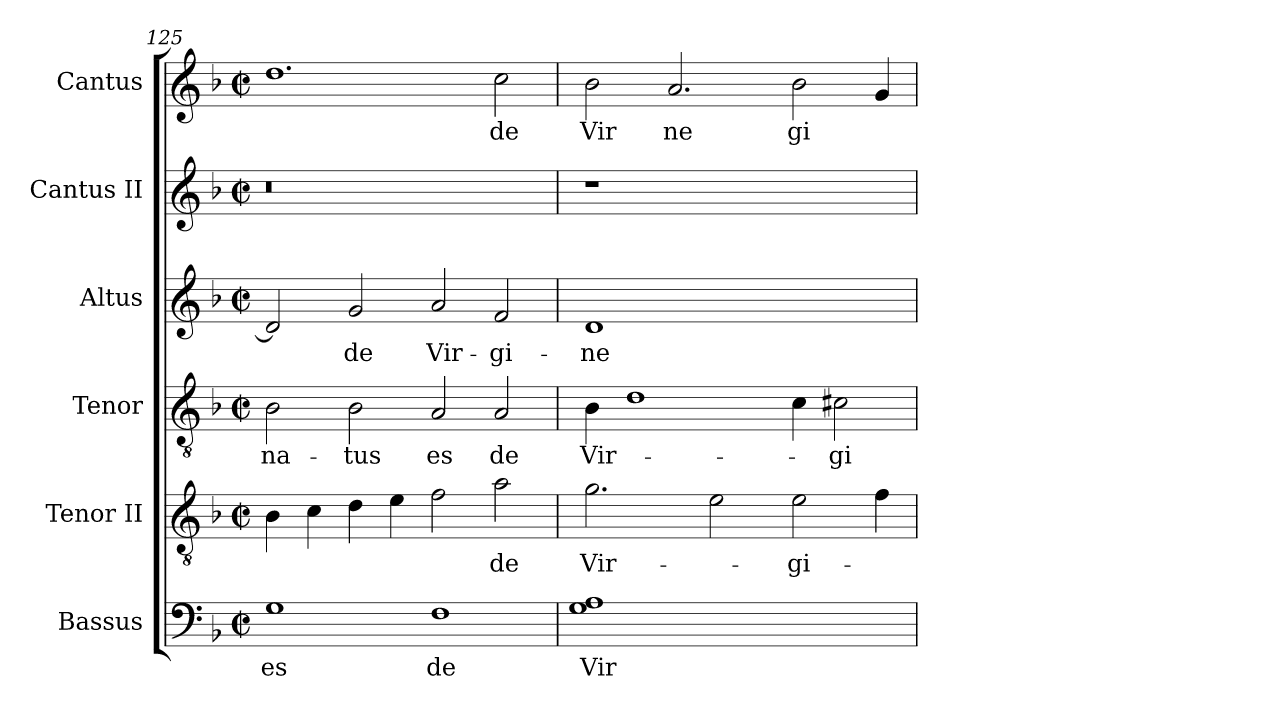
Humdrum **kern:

**kern	**text	**kern	**text	**kern	**text	**kern	**text	**kern	**kern	**text
*part6	*part6	*part5	*part5	*part4	*part4	*part3	*part3	*part2	*part1	*part1
*staff6	*staff6	*staff5	*staff5	*staff4	*staff4	*staff3	*staff3	*staff2	*staff1	*staff1
*I"Bassus	*	*I"Tenor II	*	*I"Tenor	*	*I"Altus	*	*I"Cantus II	*I"Cantus	*
*I'Bassus	*	*	*	*I'Tenor	*	*I'Altus	*	*I'Cantus II	*	*
*clefF4	*	*clefGv2	*	*clefGv2	*	*clefG2	*	*clefG2	*clefG2	*
*k[b-]	*	*k[b-]	*	*k[b-]	*	*k[b-]	*	*k[b-]	*k[b-]	*
*F:	*	*F:	*	*F:	*	*F:	*	*F:	*F:	*
*M2/2	*	*M2/2	*	*M2/2	*	*M2/2	*	*M2/2	*M2/2	*
*met(c|)	*	*met(c|)	*	*met(c|)	*	*met(c|)	*	*met(c|)	*met(c|)	*
=125	=125	=125	=125	=125	=125	=125	=125	=125	=125	=125
!	!LO:LY:b:cj	!	!	!	!LO:LY:b:cj	!	!	!	!	!
1G	es	4B-\	.	2B-\	na-	2d/]	.	0r	1.dd	.
.	.	4c\	.	.	.	.	.	.	.	.
!	!	!	!	!	!LO:LY:b:cj	!	!LO:LY:b:cj	!	!	!
.	.	4d\	.	2B-\	-tus	2g/	de	.	.	.
.	.	4e\	.	.	.	.	.	.	.	.
!	!LO:LY:b:cj	!	!	!	!LO:LY:b:cj	!	!LO:LY:b:cj	!	!	!
1F	de	2f\	.	2A/	es	2a/	Vir-	.	.	.
!	!	!	!LO:LY:b:cj	!	!LO:LY:b:cj	!	!LO:LY:b:cj	!	!	!LO:LY:b:cj
.	.	2a\	de	2A/	de	2f/	-gi-	.	2cc\	de
=126	=126	=126	=126	=126	=126	=126	=126	=126	=126	=126
!	!LO:LY:b:cj	!	!LO:LY:b	!	!LO:LY:b	!	!LO:LY:b:cj	!	!	!LO:LY:b:cj
1G 1A	Vir	2.g\	Vir-	4B-\	Vir-	1d	-ne	1r	2b-\	Vir
.	.	.	.	1d	.	.	.	.	.	.
!	!	!	!	!	!	!	!	!	!	!LO:LY:b:cj
.	.	.	.	.	.	.	.	.	2.a/	ne
.	.	2e\	.	.	.	.	.	.	.	.
1ryy	.	.	.	.	.	1ryy	.	1ryy	.	.
!	!	!	!LO:LY:b:cj	!	!	!	!	!	!	!LO:LY:b:cj
.	.	2e\	-gi-	4c\	.	.	.	.	2b-\	gi
!	!	!	!	!	!LO:LY:b:cj	!	!	!	!	!
.	.	.	.	2c#\	-gi-	.	.	.	.	.
.	.	4f\	.	.	.	.	.	.	4g/	.
=	=	=	=	=	=	=	=	=	=	=
*-	*-	*-	*-	*-	*-	*-	*-	*-	*-	*-
